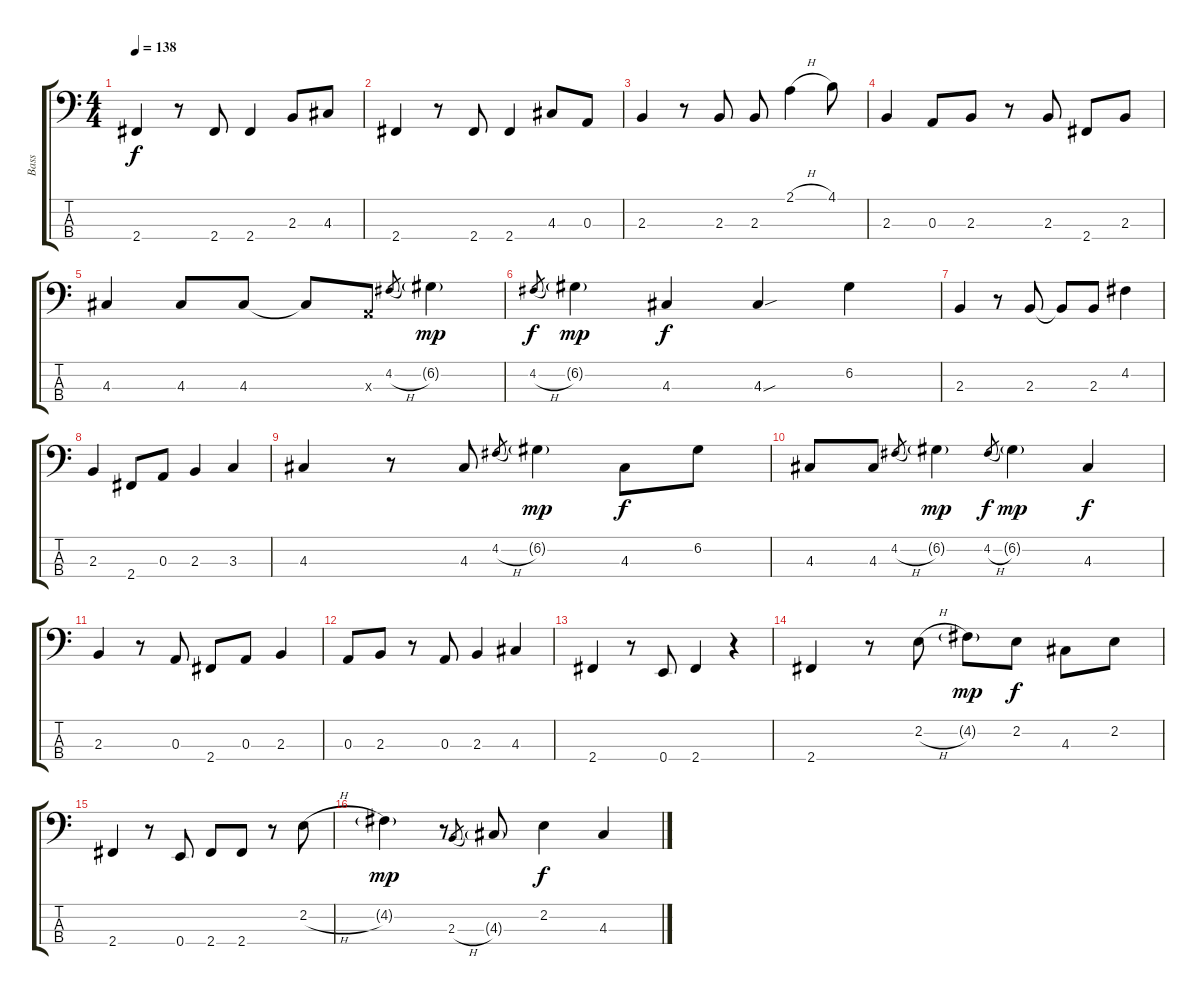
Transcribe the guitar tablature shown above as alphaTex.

\track ("Bass" "Bass") {instrument electricbassfinger}
\staff {score tabs}
\tuning (G2 D2 A1 E1) {hide}
\ts (4 4)
\tempo 138
\clef f4
\ks c
2.4.4{dy f} r.8 2.4.8 2.4.4 2.3.8 4.3.8 |
2.4.4 r.8 2.4.8 2.4.4 4.3.8 0.3.8 |
2.3.4 r.8 2.3.8 2.3.8 2.1{h}.4 4.1.8 |
2.3.4 0.3.8 2.3.8 r.8 2.3.8 2.4.8 2.3.8 |
4.3.4 4.3.8 4.3.8 4.3{t}.8 0.3{x}.8 4.2{h}.8{gr} 6.2{g}.4{dy mp} |
4.2{h}.8{gr dy f} 6.2{g}.4{dy mp} 4.3.4{dy f} 4.3{sou}.4 6.2.4 |
2.3.4 r.8 2.3.8 2.3{t}.8 2.3.8 4.2.4 |
2.3.4 2.4.8 0.3.8 2.3.4 3.3.4 |
4.3.4 r.8 4.3.8 4.2{h}.8{gr} 6.2{g}.4{dy mp} 4.3.8{dy f} 6.2.8 |
4.3.8 4.3.8 4.2{h}.8{gr} 6.2{g}.4{dy mp} 4.2{h}.8{gr dy f} 6.2{g}.4{dy mp} 4.3.4{dy f} |
2.3.4 r.8 0.3.8 2.4.8 0.3.8 2.3.4 |
0.3.8 2.3.8 r.8 0.3.8 2.3.4 4.3.4 |
2.4.4 r.8 0.4.8 2.4.4 r.4 |
2.4.4 r.8 2.2{h}.8 4.2{g}.8{dy mp} 2.2.8{dy f} 4.3.8 2.2.8 |
2.4.4 r.8 0.4.8 2.4.8 2.4.8 r.8 2.2{h}.8 |
4.2{g}.4{dy mp} r.8 2.3{h}.8{gr} 4.3{g}.8 2.2.4{dy f} 4.3.4
